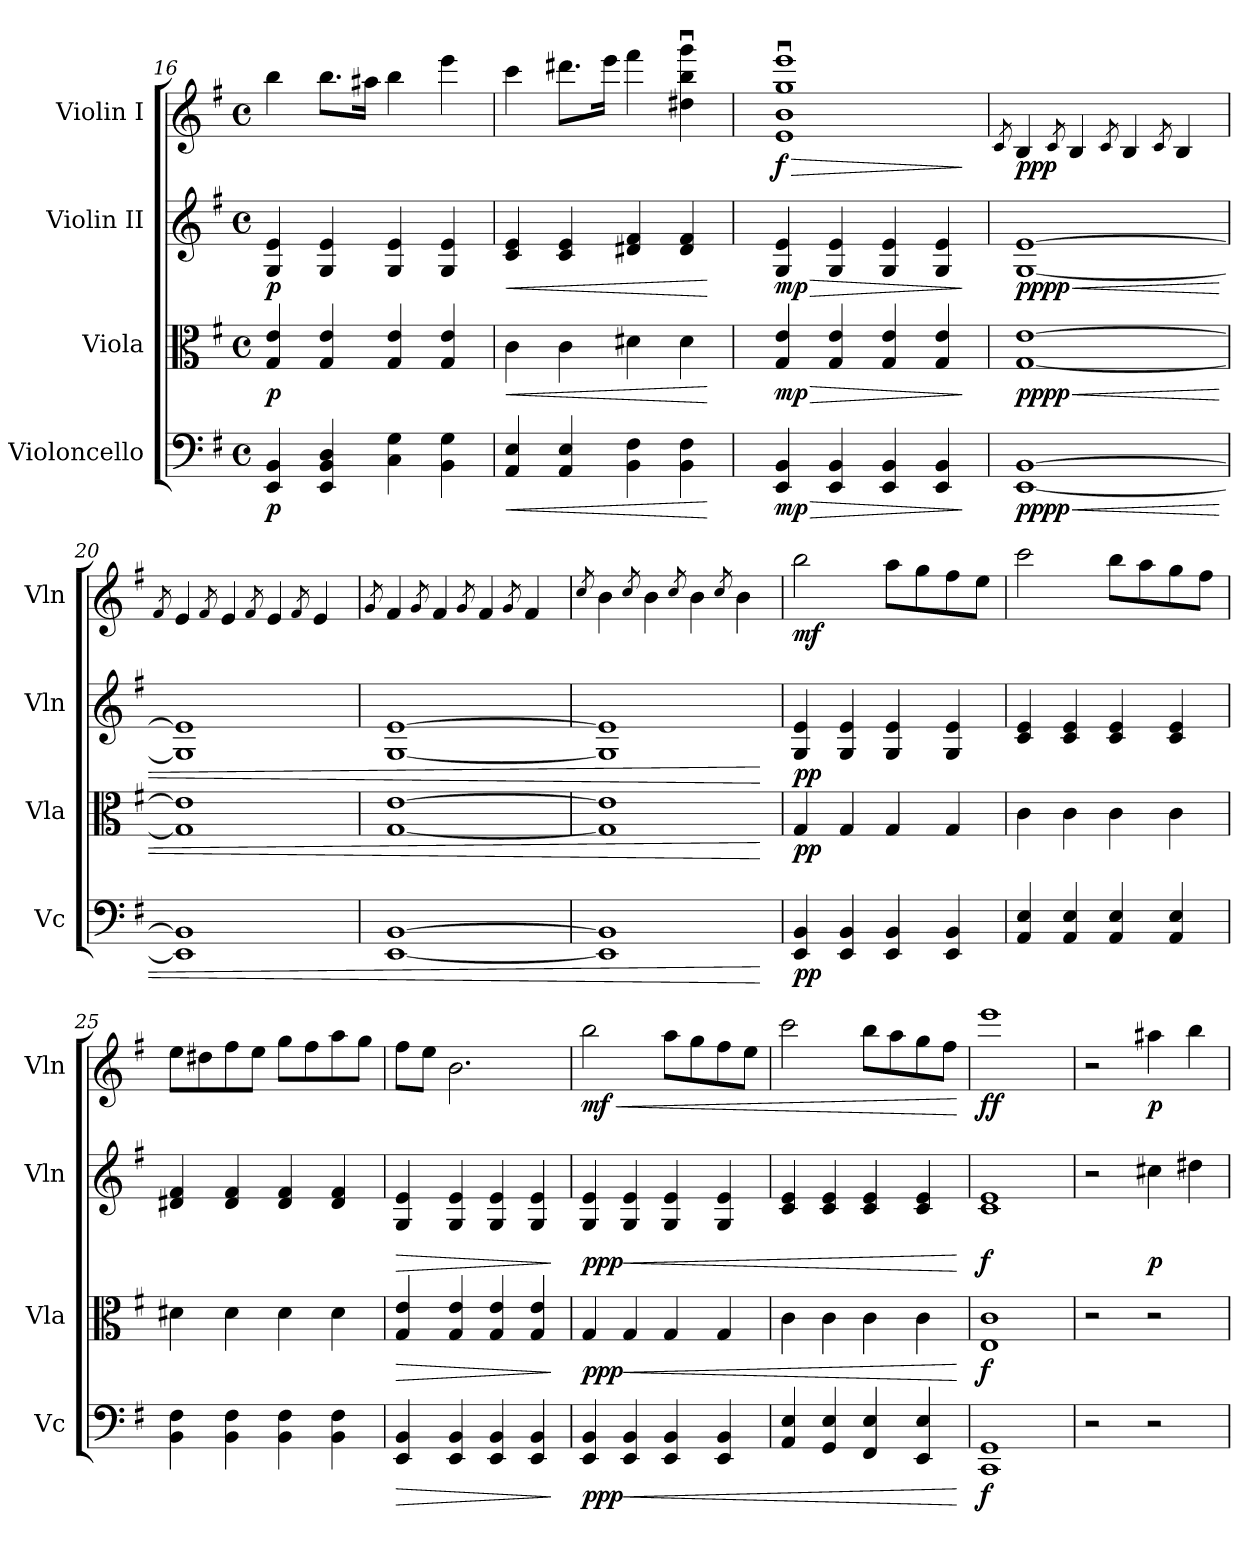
**kern	**dynam	**kern	**dynam	**kern	**dynam	**kern	**dynam
*part4	*part4	*part3	*part3	*part2	*part2	*part1	*part1
*staff4	*staff4	*staff3	*staff3	*staff2	*staff2	*staff1	*staff1
*I"Violoncello	*	*I"Viola	*	*I"Violin II	*	*I"Violin I	*
*I'Vc	*	*I'Vla	*	*I'Vln	*	*I'Vln	*
*clefF4	*	*clefC3	*	*clefG2	*	*clefG2	*
*k[f#]	*	*k[f#]	*	*k[f#]	*	*k[f#]	*
*M4/4	*	*M4/4	*	*M4/4	*	*M4/4	*
*met(c)	*	*met(c)	*	*met(c)	*	*met(c)	*
=16	=16	=16	=16	=16	=16	=16	=16
!	!LO:DY:b	!	!LO:DY:b	!	!LO:DY:b	!	!
4EE/ 4BB/	p	4G/ 4e/	p	4G/ 4e/	p	4bb\	.
4EE/ 4BB/ 4D/	.	4G/ 4e/	.	4G/ 4e/	.	8.bb\L	.
.	.	.	.	.	.	16aa#X\Jk	.
4C\ 4G\	.	4G/ 4e/	.	4G/ 4e/	.	4bb\	.
4BB\ 4G\	.	4G/ 4e/	.	4G/ 4e/	.	4eee\	.
!!LO:PB:g=z
=17	=17	=17	=17	=17	=17	=17	=17
!	!LO:HP:b	!	!LO:HP:b	!	!LO:HP:b	!	!
4AA/ 4E/	<	4c\	<	4c/ 4e/	<	4ccc\	.
4AA/ 4E/	.	4c\	.	4c/ 4e/	.	8.ddd#X\L	.
.	.	.	.	.	.	16eee\Jk	.
4BB\ 4F#\	.	4d#X\	.	4d#X/ 4f#/	.	4fff#\	.
4BB\ 4F#\	.	4d#\	.	4d#/ 4f#/	.	4dd#X\u 4bb\u 4ggg\u	.
.	[	.	[	.	[	.	.
=18	=18	=18	=18	=18	=18	=18	=18
.	.	.	.	.	.	[8qe/yy [8qb/yy	.
!	!LO:HP:b	!	!LO:HP:b	!	!LO:HP:b	!	!LO:HP:b
!	!LO:DY:n=1:b	!	!LO:DY:n=1:b	!	!LO:DY:n=1:b	!	!LO:DY:n=1:b
4EE/ 4BB/	> mp	4G/ 4e/	> mp	4G/ 4e/	> mp	1e]u 1b]u 1ggu 1eeeu	> f
4EE/ 4BB/	.	4G/ 4e/	.	4G/ 4e/	.	.	.
4EE/ 4BB/	.	4G/ 4e/	.	4G/ 4e/	.	.	.
4EE/ 4BB/	.	4G/ 4e/	.	4G/ 4e/	.	.	.
.	]	.	]	.	]	.	]
=19	=19	=19	=19	=19	=19	=19	=19
.	.	.	.	.	.	8qc/	.
!	!LO:HP:b	!	!LO:HP:b	!	!LO:HP:b	!	!
!	!LO:DY:n=1:b	!	!LO:DY:n=1:b	!	!LO:DY:n=1:b	!	!LO:DY:b
[1EE [1BB	< pppp	[1G [1e	< pppp	[1G [1e	< pppp	4B/	ppp
.	.	.	.	.	.	8qc/	.
.	.	.	.	.	.	4B/	.
.	.	.	.	.	.	8qc/	.
.	.	.	.	.	.	4B/	.
.	.	.	.	.	.	8qc/	.
.	.	.	.	.	.	4B/	.
=20	=20	=20	=20	=20	=20	=20	=20
.	.	.	.	.	.	8qf#/	.
1EE] 1BB]	.	1G] 1e]	.	1G] 1e]	.	4e/	.
.	.	.	.	.	.	8qf#/	.
.	.	.	.	.	.	4e/	.
.	.	.	.	.	.	8qf#/	.
.	.	.	.	.	.	4e/	.
.	.	.	.	.	.	8qf#/	.
.	.	.	.	.	.	4e/	.
=21	=21	=21	=21	=21	=21	=21	=21
.	.	.	.	.	.	8qg/	.
[1EE [1BB	.	[1G [1e	.	[1G [1e	.	4f#/	.
.	.	.	.	.	.	8qg/	.
.	.	.	.	.	.	4f#/	.
.	.	.	.	.	.	8qg/	.
.	.	.	.	.	.	4f#/	.
.	.	.	.	.	.	8qg/	.
.	.	.	.	.	.	4f#/	.
!!LO:LB:g=z
=22	=22	=22	=22	=22	=22	=22	=22
.	.	.	.	.	.	8qcc/	.
1EE] 1BB]	.	1G] 1e]	.	1G] 1e]	.	4b\	.
.	.	.	.	.	.	8qcc/	.
.	.	.	.	.	.	4b\	.
.	.	.	.	.	.	8qcc/	.
.	.	.	.	.	.	4b\	.
.	.	.	.	.	.	8qcc/	.
.	.	.	.	.	.	4b\	.
.	[	.	[	.	[	.	.
=23	=23	=23	=23	=23	=23	=23	=23
!	!LO:DY:b	!	!LO:DY:b	!	!LO:DY:b	!	!LO:DY:b
4EE/ 4BB/	pp	4G/	pp	4G/ 4e/	pp	2bb\	mf
4EE/ 4BB/	.	4G/	.	4G/ 4e/	.	.	.
4EE/ 4BB/	.	4G/	.	4G/ 4e/	.	8aa\L	.
.	.	.	.	.	.	8gg\	.
4EE/ 4BB/	.	4G/	.	4G/ 4e/	.	8ff#\	.
.	.	.	.	.	.	8ee\J	.
=24	=24	=24	=24	=24	=24	=24	=24
4AA/ 4E/	.	4c\	.	4c/ 4e/	.	2ccc\	.
4AA/ 4E/	.	4c\	.	4c/ 4e/	.	.	.
4AA/ 4E/	.	4c\	.	4c/ 4e/	.	8bb\L	.
.	.	.	.	.	.	8aa\	.
4AA/ 4E/	.	4c\	.	4c/ 4e/	.	8gg\	.
.	.	.	.	.	.	8ff#\J	.
=25	=25	=25	=25	=25	=25	=25	=25
4BB\ 4F#\	.	4d#X\	.	4d#X/ 4f#/	.	8ee\L	.
.	.	.	.	.	.	8dd#X\	.
4BB\ 4F#\	.	4d#\	.	4d#/ 4f#/	.	8ff#\	.
.	.	.	.	.	.	8ee\J	.
4BB\ 4F#\	.	4d#\	.	4d#/ 4f#/	.	8gg\L	.
.	.	.	.	.	.	8ff#\	.
4BB\ 4F#\	.	4d#\	.	4d#/ 4f#/	.	8aa\	.
.	.	.	.	.	.	8gg\J	.
=26	=26	=26	=26	=26	=26	=26	=26
!	!LO:HP:b	!	!LO:HP:b	!	!LO:HP:b	!	!
4EE/ 4BB/	>	4G/ 4e/	>	4G/ 4e/	>	8ff#\L	.
.	.	.	.	.	.	8ee\J	.
4EE/ 4BB/	.	4G/ 4e/	.	4G/ 4e/	.	2.b\	.
4EE/ 4BB/	.	4G/ 4e/	.	4G/ 4e/	.	.	.
4EE/ 4BB/	.	4G/ 4e/	.	4G/ 4e/	.	.	.
.	]	.	]	.	]	.	.
!!LO:LB:g=z
=27	=27	=27	=27	=27	=27	=27	=27
!	!LO:DY:b	!	!LO:DY:b	!	!LO:DY:b	!	!LO:HP:b
!	!	!	!	!	!	!	!LO:DY:n=1:b
4EE/ 4BB/	ppp	4G/	ppp	4G/ 4e/	ppp	2bb\	< mf
!	!LO:HP:b	!	!LO:HP:b	!	!LO:HP:b	!	!
4EE/ 4BB/	<	4G/	<	4G/ 4e/	<	.	.
4EE/ 4BB/	.	4G/	.	4G/ 4e/	.	8aa\L	.
.	.	.	.	.	.	8gg\	.
4EE/ 4BB/	.	4G/	.	4G/ 4e/	.	8ff#\	.
.	.	.	.	.	.	8ee\J	.
=28	=28	=28	=28	=28	=28	=28	=28
4AA/ 4E/	.	4c\	.	4c/ 4e/	.	2ccc\	.
4GG/ 4E/	.	4c\	.	4c/ 4e/	.	.	.
4FF#/ 4E/	.	4c\	.	4c/ 4e/	.	8bb\L	.
.	.	.	.	.	.	8aa\	.
4EE/ 4E/	.	4c\	.	4c/ 4e/	.	8gg\	.
.	.	.	.	.	.	8ff#\J	.
.	[	.	[	.	[	.	[
=29	=29	=29	=29	=29	=29	=29	=29
!	!LO:DY:b	!	!LO:DY:b	!	!LO:DY:b	!	!LO:DY:b
1CC 1GG	f	1E 1c	f	1c 1e	f	1eee	ff
=30	=30	=30	=30	=30	=30	=30	=30
2r	.	2r	.	2r	.	2r	.
!	!	!	!	!	!LO:DY:b	!	!LO:DY:b
2r	.	2r	.	4cc#X\	p	4aa#X\	p
.	.	.	.	4dd#X\	.	4bb\	.
=	=	=	=	=	=	=	=
*-	*-	*-	*-	*-	*-	*-	*-
